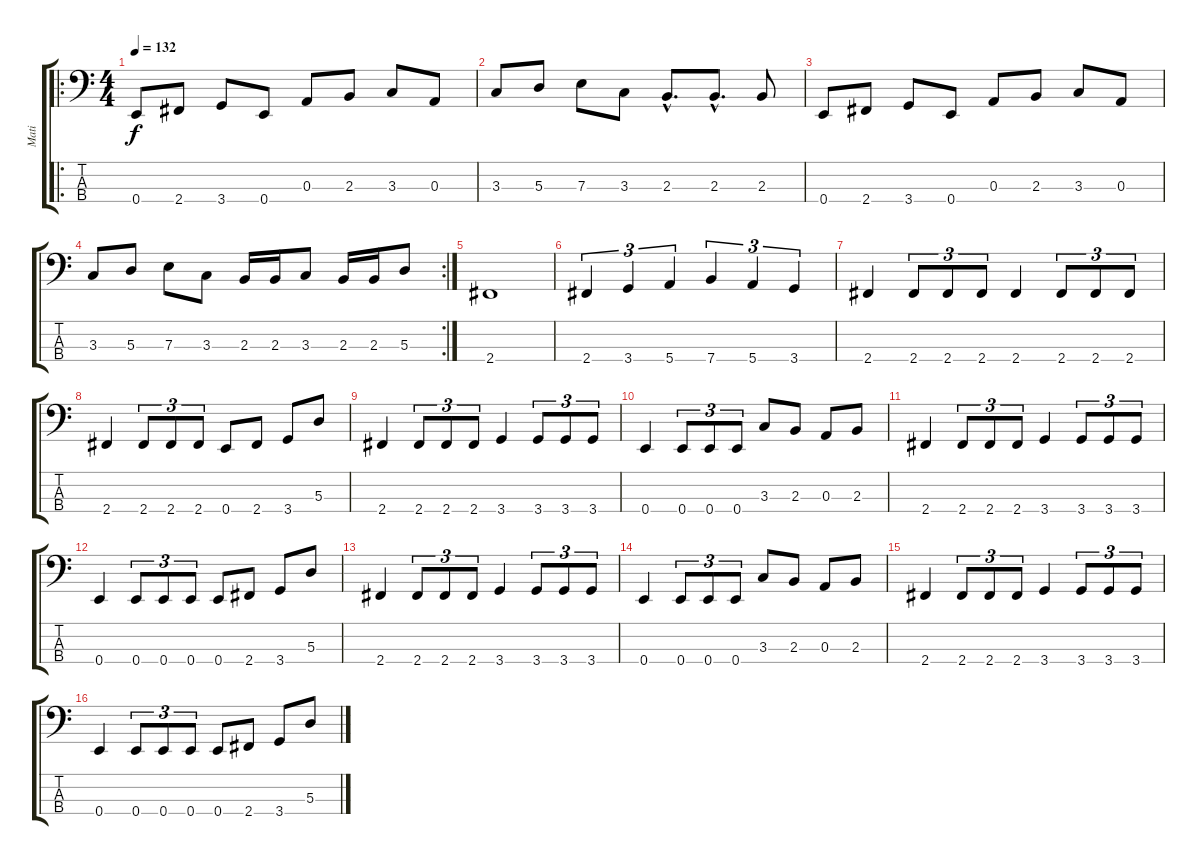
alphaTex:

\track ("Mati" "Mati") {instrument electricbassfinger}
\staff {score tabs}
\tuning (G2 D2 A1 E1) {hide}
\ro
\ts (4 4)
\tempo 132
\clef f4
\ks c
0.4.8{dy f} 2.4.8 3.4.8 0.4.8 0.3.8 2.3.8 3.3.8 0.3.8 |
3.3.8 5.3.8 7.3.8 3.3.8 2.3{hac}.8{d} 2.3{hac}.8{d} 2.3.8 |
0.4.8 2.4.8 3.4.8 0.4.8 0.3.8 2.3.8 3.3.8 0.3.8 |
\rc 2
3.3.8 5.3.8 7.3.8 3.3.8 2.3.16 2.3.16 3.3.8 2.3.16 2.3.16 5.3.8 |
2.4.1 |
2.4.4{tu (3 2)} 3.4.4{tu (3 2)} 5.4.4{tu (3 2)} 7.4.4{tu (3 2)} 5.4.4{tu (3 2)} 3.4.4{tu (3 2)} |
2.4.4 2.4.8{tu (3 2)} 2.4.8{tu (3 2)} 2.4.8{tu (3 2)} 2.4.4 2.4.8{tu (3 2)} 2.4.8{tu (3 2)} 2.4.8{tu (3 2)} |
2.4.4 2.4.8{tu (3 2)} 2.4.8{tu (3 2)} 2.4.8{tu (3 2)} 0.4.8 2.4.8 3.4.8 5.3.8 |
2.4.4 2.4.8{tu (3 2)} 2.4.8{tu (3 2)} 2.4.8{tu (3 2)} 3.4.4 3.4.8{tu (3 2)} 3.4.8{tu (3 2)} 3.4.8{tu (3 2)} |
0.4.4 0.4.8{tu (3 2)} 0.4.8{tu (3 2)} 0.4.8{tu (3 2)} 3.3.8 2.3.8 0.3.8 2.3.8 |
2.4.4 2.4.8{tu (3 2)} 2.4.8{tu (3 2)} 2.4.8{tu (3 2)} 3.4.4 3.4.8{tu (3 2)} 3.4.8{tu (3 2)} 3.4.8{tu (3 2)} |
0.4.4 0.4.8{tu (3 2)} 0.4.8{tu (3 2)} 0.4.8{tu (3 2)} 0.4.8 2.4.8 3.4.8 5.3.8 |
2.4.4 2.4.8{tu (3 2)} 2.4.8{tu (3 2)} 2.4.8{tu (3 2)} 3.4.4 3.4.8{tu (3 2)} 3.4.8{tu (3 2)} 3.4.8{tu (3 2)} |
0.4.4 0.4.8{tu (3 2)} 0.4.8{tu (3 2)} 0.4.8{tu (3 2)} 3.3.8 2.3.8 0.3.8 2.3.8 |
2.4.4 2.4.8{tu (3 2)} 2.4.8{tu (3 2)} 2.4.8{tu (3 2)} 3.4.4 3.4.8{tu (3 2)} 3.4.8{tu (3 2)} 3.4.8{tu (3 2)} |
0.4.4 0.4.8{tu (3 2)} 0.4.8{tu (3 2)} 0.4.8{tu (3 2)} 0.4.8 2.4.8 3.4.8 5.3.8
